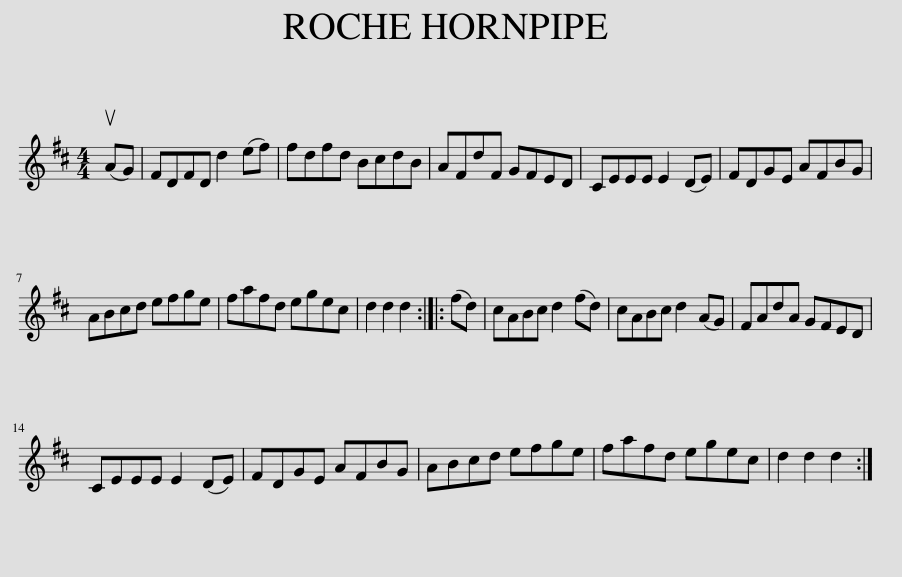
X:1
L:1/8
M:4/4
I:linebreak $
K:D
V:1 treble
V:1
 (uAG) | FDFD d2 (ef) | fdfd BcdB | AFdF GFED | CEEE E2 (DE) | %5
 FDGE AFBG |$ ABcd efge | fafd egec | d2 d2 d2 :: (fd) | %10
 cABc d2 (fd) | cABc d2 (AG) | FAdA GFED |$ CEEE E2 (DE) | FDGE AFBG | %15
 ABcd efge | fafd egec | d2 d2 d2 :| %18
